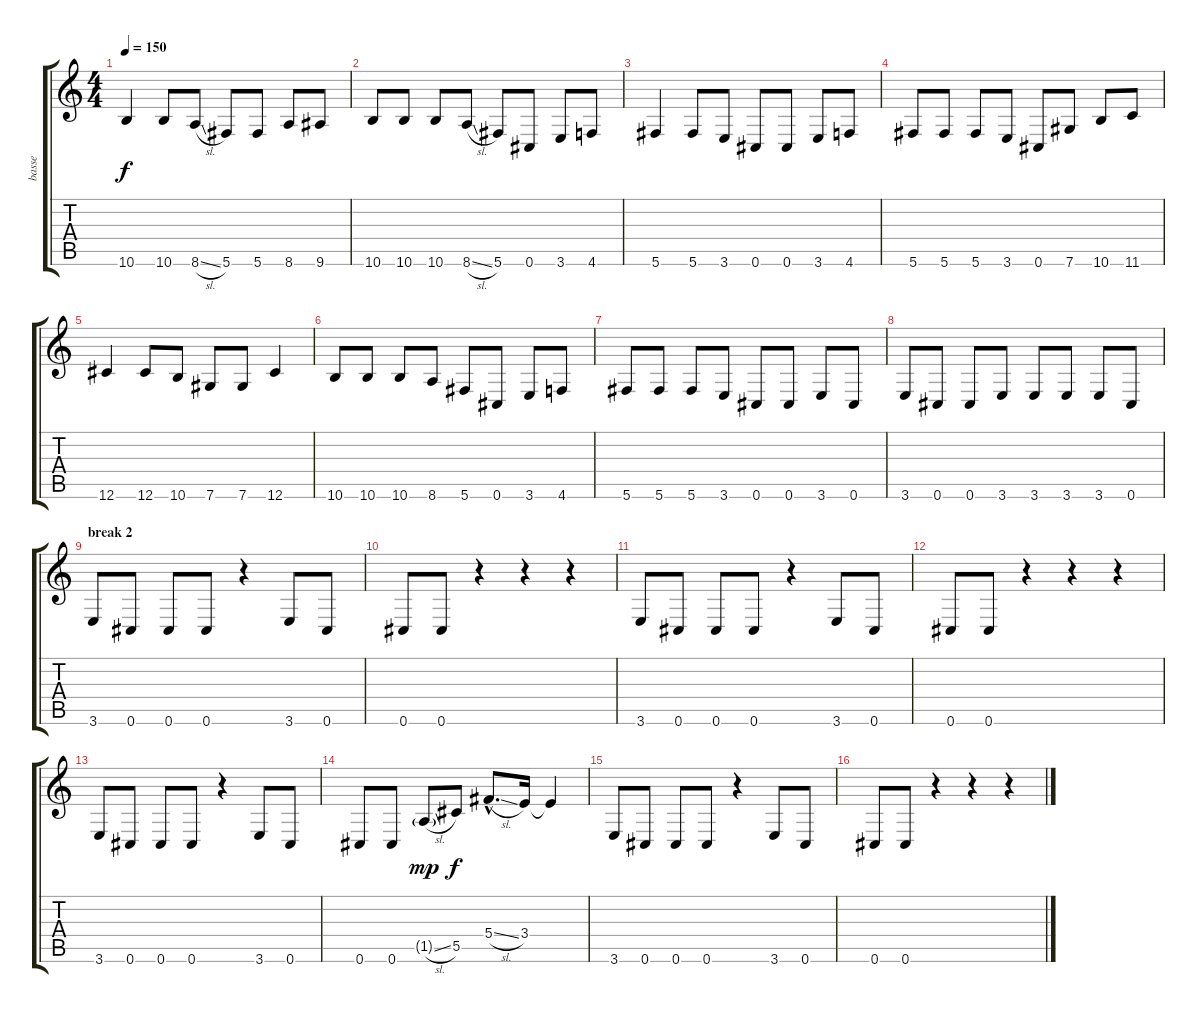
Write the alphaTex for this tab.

\track ("basse" "basse") {instrument electricbassfinger}
\staff {score tabs}
\tuning (Eb4 Bb3 Gb3 Db3 Ab2 Db2) {hide}
\ts (4 4)
\tempo 150
\clef g2
\ks c
10.6.4{dy f} 10.6.8 8.6{sl}.8 5.6.8 5.6.8 8.6.8 9.6.8 |
10.6.8 10.6.8 10.6.8 8.6{sl}.8 5.6.8 0.6.8 3.6.8 4.6.8 |
5.6.4 5.6.8 3.6.8 0.6.8 0.6.8 3.6.8 4.6.8 |
5.6.8 5.6.8 5.6.8 3.6.8 0.6.8 7.6.8 10.6.8 11.6.8 |
12.6.4 12.6.8 10.6.8 7.6.8 7.6.8 12.6.4 |
10.6.8 10.6.8 10.6.8 8.6.8 5.6.8 0.6.8 3.6.8 4.6.8 |
5.6.8 5.6.8 5.6.8 3.6.8 0.6.8 0.6.8 3.6.8 0.6.8 |
3.6.8 0.6.8 0.6.8 3.6.8 3.6.8 3.6.8 3.6.8 0.6.8 |
\section ("" "break 2")
3.6.8 0.6.8 0.6.8 0.6.8 r.4 3.6.8 0.6.8 |
0.6.8 0.6.8 r.4 r.4 r.4 |
3.6.8 0.6.8 0.6.8 0.6.8 r.4 3.6.8 0.6.8 |
0.6.8 0.6.8 r.4 r.4 r.4 |
3.6.8 0.6.8 0.6.8 0.6.8 r.4 3.6.8 0.6.8 |
0.6.8 0.6.8 1.5{sl g}.8{dy mp} 5.5.8{dy f} 5.4{sl hac}.8{d} 3.4.16 3.4{t}.4 |
3.6.8 0.6.8 0.6.8 0.6.8 r.4 3.6.8 0.6.8 |
0.6.8 0.6.8 r.4 r.4 r.4
